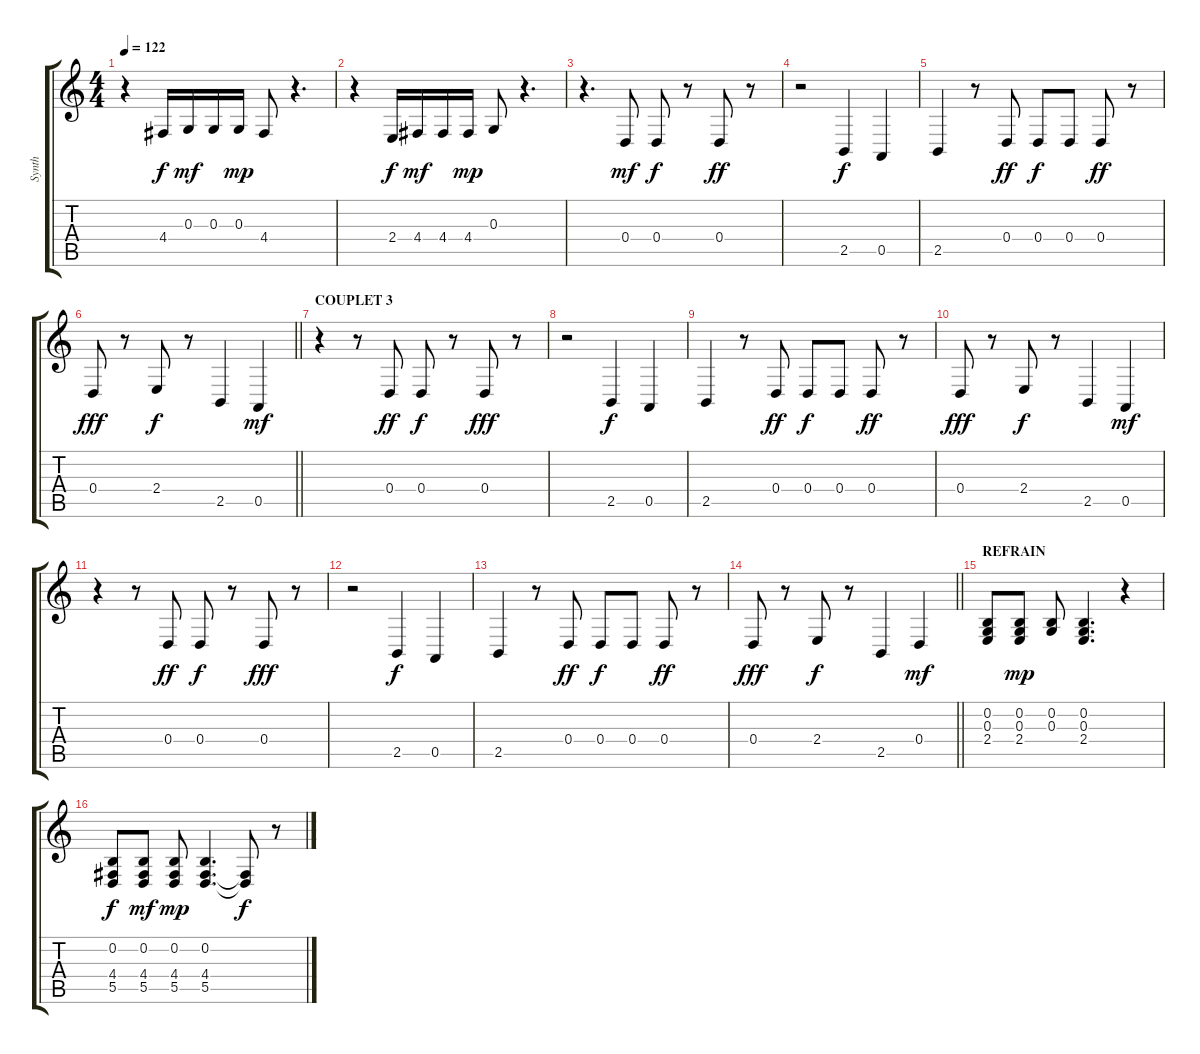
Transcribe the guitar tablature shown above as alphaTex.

\track ("Synth" "Synth") {instrument clavinet}
\staff {score tabs}
\tuning (E4 B3 G3 D3 A2 E2) {hide}
\ts (4 4)
\tempo 122
\clef g2
\ks c
r.4{dy mp} 4.4.16{dy f} 0.3.16{dy mf} 0.3.16 0.3.16{dy mp} 4.4.8 r.4{d} |
r.4 2.4.16{dy f} 4.4.16{dy mf} 4.4.16 4.4.16{dy mp} 0.3.8 r.4{d} |
r.4{d} 0.4.8{dy mf} 0.4.8{dy f} r.8 0.4.8{dy ff} r.8 |
r.2 2.5.4{dy f} 0.5.4 |
2.5.4 r.8 0.4.8{dy ff} 0.4.8{dy f} 0.4.8 0.4.8{dy ff} r.8 |
\barLineRight lightlight
0.4.8{dy fff} r.8 2.4.8{dy f} r.8 2.5.4 0.5.4{dy mf} |
\section ("" "COUPLET 3")
r.4 r.8 0.4.8{dy ff} 0.4.8{dy f} r.8 0.4.8{dy fff} r.8 |
r.2 2.5.4{dy f} 0.5.4 |
2.5.4 r.8 0.4.8{dy ff} 0.4.8{dy f} 0.4.8 0.4.8{dy ff} r.8 |
0.4.8{dy fff} r.8 2.4.8{dy f} r.8 2.5.4 0.5.4{dy mf} |
r.4 r.8 0.4.8{dy ff} 0.4.8{dy f} r.8 0.4.8{dy fff} r.8 |
r.2 2.5.4{dy f} 0.5.4 |
2.5.4 r.8 0.4.8{dy ff} 0.4.8{dy f} 0.4.8 0.4.8{dy ff} r.8 |
\barLineRight lightlight
0.4.8{dy fff} r.8 2.4.8{dy f} r.8 2.5.4 0.4.4{dy mf} |
\section ("" "REFRAIN")
(0.2 0.3 2.4).8 (0.2 0.3 2.4).8{dy mp} (0.2 0.3).8 (0.2 0.3 2.4).4{d} r.4 |
(0.2 4.4 5.5).8{dy f} (0.2 4.4 5.5).8{dy mf} (0.2 4.4 5.5).8{dy mp} (0.2 4.4 5.5).4{d} (4.4{t} 5.5{t}).8{dy f} r.8
